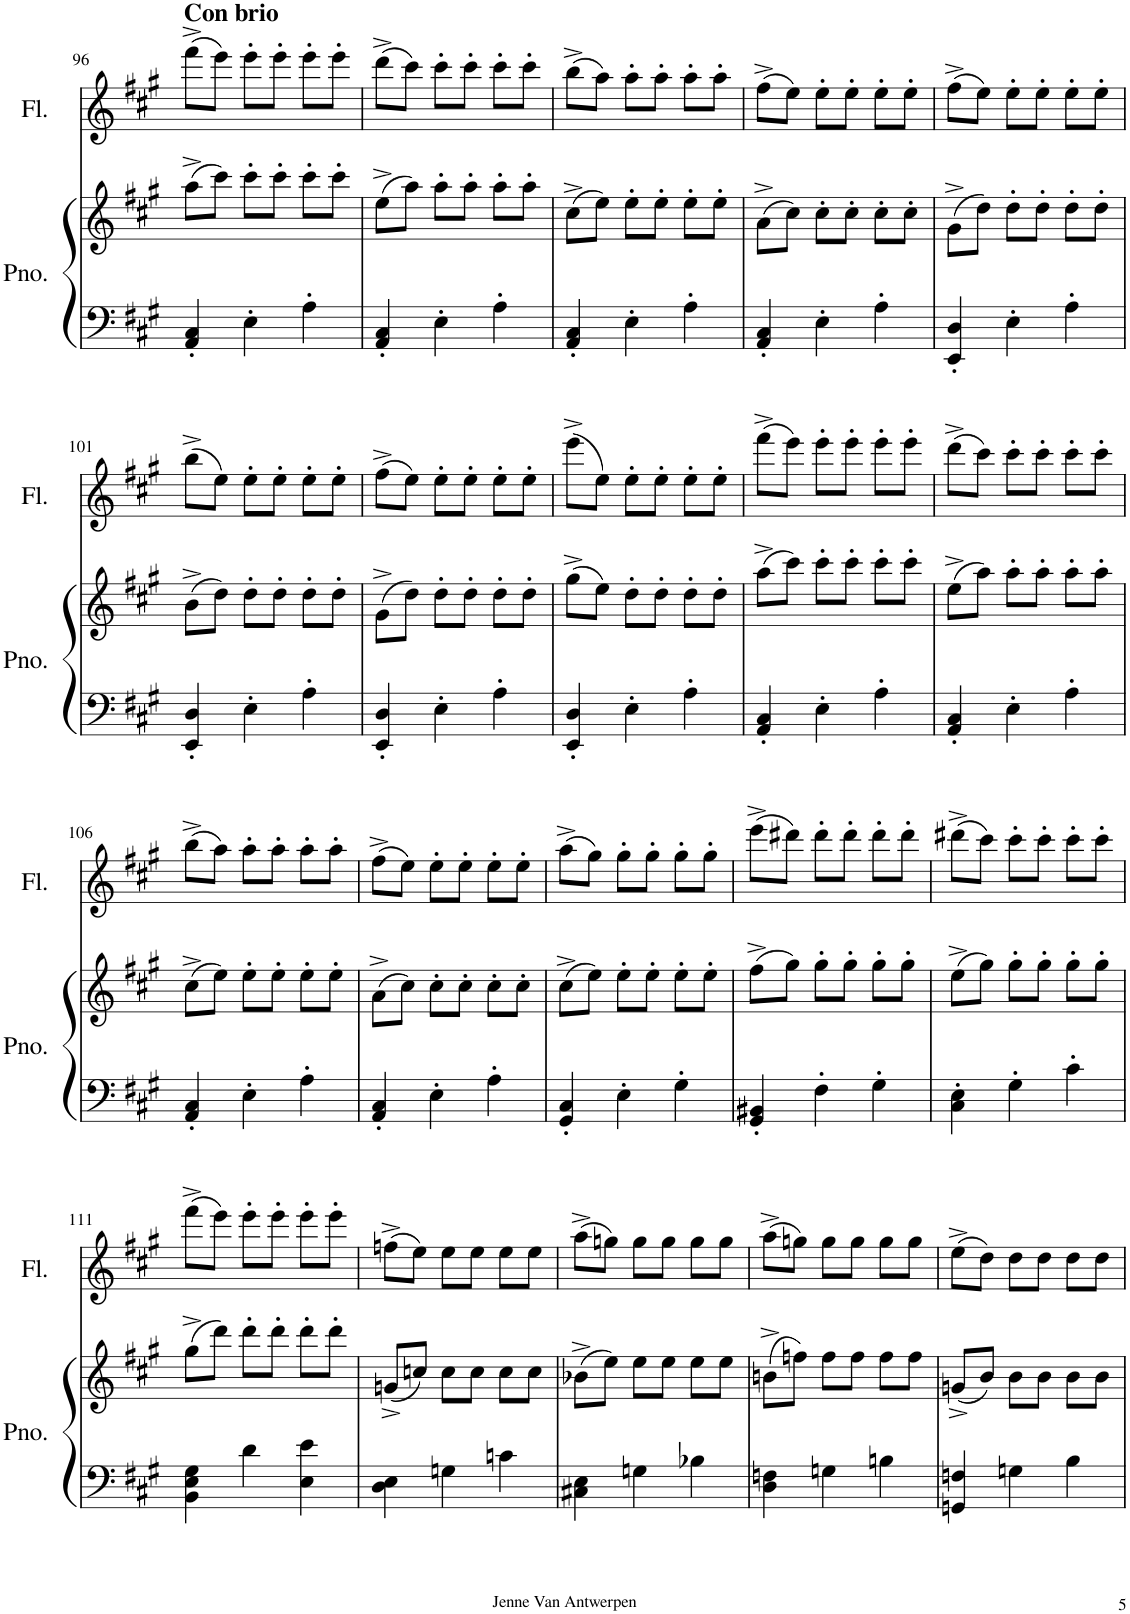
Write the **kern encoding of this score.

**kern	**kern	**kern
*part2	*part2	*part1
*staff3	*staff2	*staff1
*I"Piano	*	*I"Flute
*I'Pno.	*	*I'Fl.
!!LO:PB:g=z
*clefF4	*clefG2	*clefG2
*k[f#c#g#]	*k[f#c#g#]	*k[f#c#g#]
*M3/4	*M3/4	*M3/4
=96	=96	=96
!	!	!LO:TX:a:B:t=Con brio
4AA/' 4C#/'	(8aa^\L	(8fff#^\L
.	8ccc#\J)	8eee\J)
4E'\	8ccc#'\L	8eee'\L
.	8ccc#'\J	8eee'\J
4A'\	8ccc#'\L	8eee'\L
.	8ccc#'\J	8eee'\J
=97	=97	=97
4AA/' 4C#/'	(8ee^\L	(8ddd^\L
.	8aa\J)	8ccc#\J)
4E'\	8aa'\L	8ccc#'\L
.	8aa'\J	8ccc#'\J
4A'\	8aa'\L	8ccc#'\L
.	8aa'\J	8ccc#'\J
=98	=98	=98
4AA/' 4C#/'	(8cc#^\L	(8bb^\L
.	8ee\J)	8aa\J)
4E'\	8ee'\L	8aa'\L
.	8ee'\J	8aa'\J
4A'\	8ee'\L	8aa'\L
.	8ee'\J	8aa'\J
=99	=99	=99
4AA/' 4C#/'	(8a^\L	(8ff#^\L
.	8cc#\J)	8ee\J)
4E'\	8cc#'\L	8ee'\L
.	8cc#'\J	8ee'\J
4A'\	8cc#'\L	8ee'\L
.	8cc#'\J	8ee'\J
=100	=100	=100
4EE/' 4D/'	(8g#^\L	(8ff#^\L
.	8dd\J)	8ee\J)
4E'\	8dd'\L	8ee'\L
.	8dd'\J	8ee'\J
4A'\	8dd'\L	8ee'\L
.	8dd'\J	8ee'\J
!!LO:LB:g=z
=101	=101	=101
4EE/' 4D/'	(8b^\L	(8bb^\L
.	8dd\J)	8ee\J)
4E'\	8dd'\L	8ee'\L
.	8dd'\J	8ee'\J
4A'\	8dd'\L	8ee'\L
.	8dd'\J	8ee'\J
=102	=102	=102
4EE/' 4D/'	(8g#^\L	(8ff#^\L
.	8dd\J)	8ee\J)
4E'\	8dd'\L	8ee'\L
.	8dd'\J	8ee'\J
4A'\	8dd'\L	8ee'\L
.	8dd'\J	8ee'\J
=103	=103	=103
4EE/' 4D/'	(8gg#^\L	(8eee^\L
.	8ee\J)	8ee\J)
4E'\	8dd'\L	8ee'\L
.	8dd'\J	8ee'\J
4A'\	8dd'\L	8ee'\L
.	8dd'\J	8ee'\J
=104	=104	=104
4AA/' 4C#/'	(8aa^\L	(8fff#^\L
.	8ccc#\J)	8eee\J)
4E'\	8ccc#'\L	8eee'\L
.	8ccc#'\J	8eee'\J
4A'\	8ccc#'\L	8eee'\L
.	8ccc#'\J	8eee'\J
=105	=105	=105
4AA/' 4C#/'	(8ee^\L	(8ddd^\L
.	8aa\J)	8ccc#\J)
4E'\	8aa'\L	8ccc#'\L
.	8aa'\J	8ccc#'\J
4A'\	8aa'\L	8ccc#'\L
.	8aa'\J	8ccc#'\J
!!LO:LB:g=z
=106	=106	=106
4AA/' 4C#/'	(8cc#^\L	(8bb^\L
.	8ee\J)	8aa\J)
4E'\	8ee'\L	8aa'\L
.	8ee'\J	8aa'\J
4A'\	8ee'\L	8aa'\L
.	8ee'\J	8aa'\J
=107	=107	=107
4AA/' 4C#/'	(8a^\L	(8ff#^\L
.	8cc#\J)	8ee\J)
4E'\	8cc#'\L	8ee'\L
.	8cc#'\J	8ee'\J
4A'\	8cc#'\L	8ee'\L
.	8cc#'\J	8ee'\J
=108	=108	=108
4GG#/' 4C#/'	(8cc#^\L	(8aa^\L
.	8ee\J)	8gg#\J)
4E'\	8ee'\L	8gg#'\L
.	8ee'\J	8gg#'\J
4G#'\	8ee'\L	8gg#'\L
.	8ee'\J	8gg#'\J
=109	=109	=109
4GG#/' 4BB#X/'	(8ff#^\L	(8eee^\L
.	8gg#\J)	8ddd#X\J)
4F#'\	8gg#'\L	8ddd#'\L
.	8gg#'\J	8ddd#'\J
4G#'\	8gg#'\L	8ddd#'\L
.	8gg#'\J	8ddd#'\J
=110	=110	=110
4C#\' 4E\'	(8ee^\L	(8ddd#X^\L
.	8gg#\J)	8ccc#\J)
4G#'\	8gg#'\L	8ccc#'\L
.	8gg#'\J	8ccc#'\J
4c#'\	8gg#'\L	8ccc#'\L
.	8gg#'\J	8ccc#'\J
!!LO:LB:g=z
=111	=111	=111
4BB\ 4E\ 4G#\	(8gg#^\L	(8fff#^\L
.	8ddd\J)	8eee\J)
4d\	8ddd'\L	8eee'\L
.	8ddd'\J	8eee'\J
4E\ 4e\	8ddd'\L	8eee'\L
.	8ddd'\J	8eee'\J
=112	=112	=112
4D\ 4E\	(8gn^/L	(8ffn^\L
.	8ccn/J)	8ee\J)
4Gn\	8cc\L	8ee\L
.	8cc\J	8ee\J
4cn\	8cc\L	8ee\L
.	8cc\J	8ee\J
=113	=113	=113
4C#X\ 4E\	(8b-X^\L	(8aa^\L
.	8ee\J)	8ggn\J)
4Gn\	8ee\L	8gg\L
.	8ee\J	8gg\J
4B-X\	8ee\L	8gg\L
.	8ee\J	8gg\J
=114	=114	=114
4D\ 4Fn\	(8bn^\L	(8aa^\L
.	8ffn\J)	8ggn\J)
4Gn\	8ff\L	8gg\L
.	8ff\J	8gg\J
4Bn\	8ff\L	8gg\L
.	8ff\J	8gg\J
=115	=115	=115
4GGn/ 4Fn/	(8gn^/L	(8ee^\L
.	8b/J)	8dd\J)
4Gn\	8b\L	8dd\L
.	8b\J	8dd\J
4B\	8b\L	8dd\L
.	8b\J	8dd\J
=	=	=
*-	*-	*-
